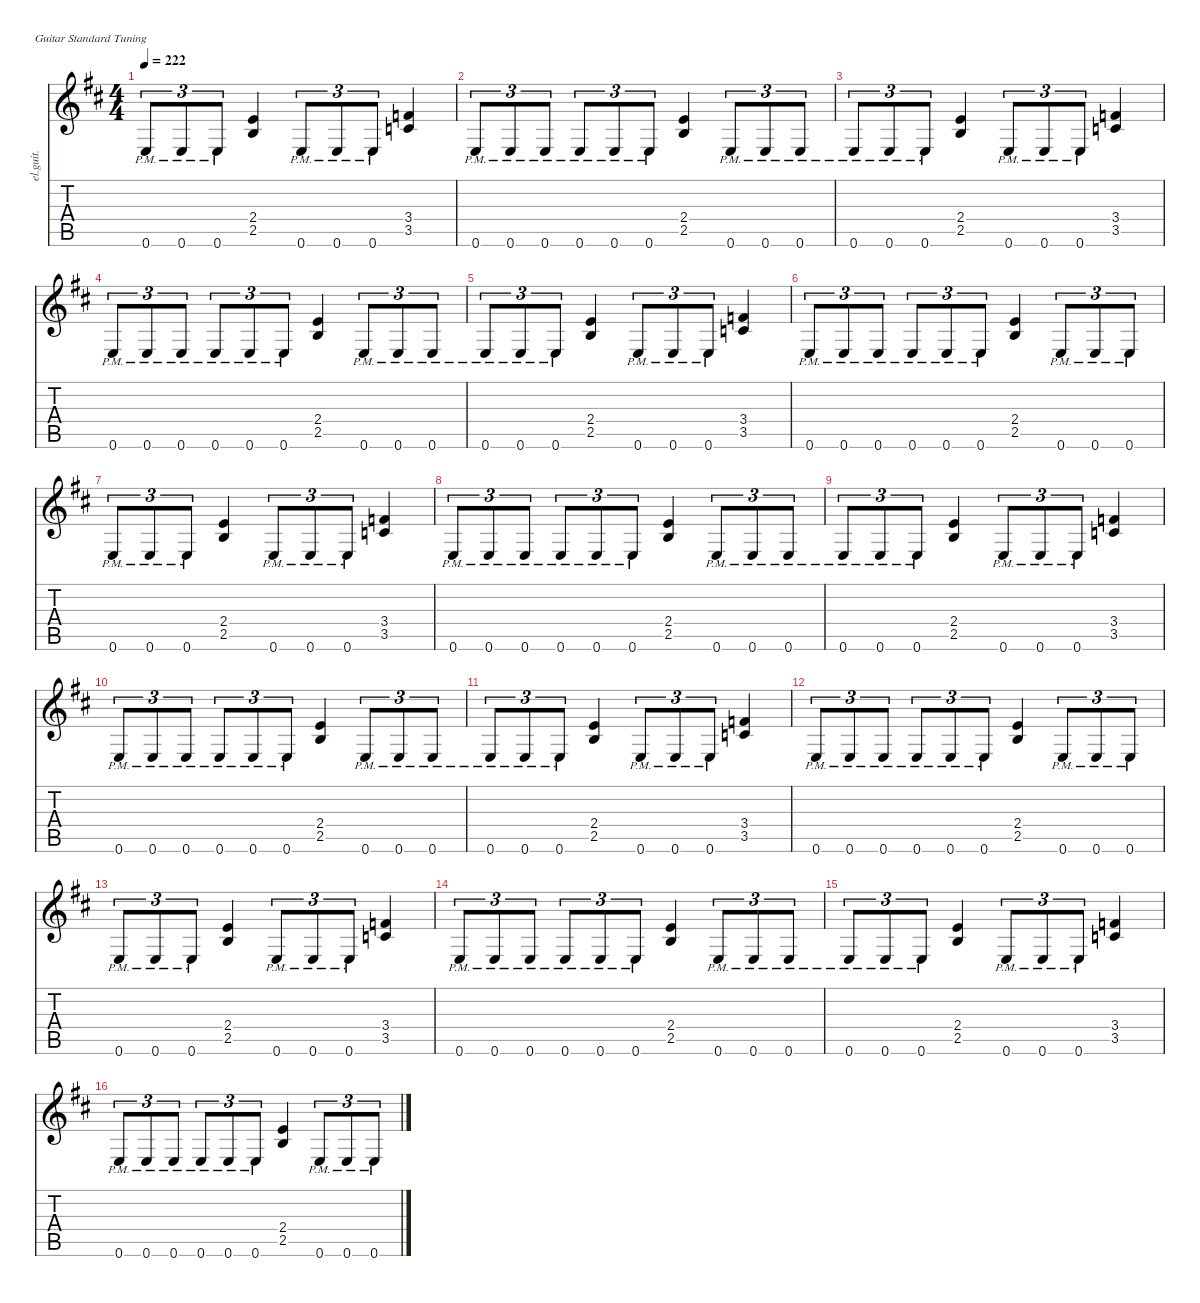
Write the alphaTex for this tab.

\defaultSystemsLayout 4
\hideDynamics
\bracketExtendMode nobrackets
\otherSystemsTrackNameOrientation horizontal
\track ("Guitar 1" "el.guit.") {defaultSystemsLayout 32 instrument electricguitarclean}
\staff {score tabs}
\tuning (E4 B3 G3 D3 A2 E2)
\ts (4 4)
\tempo 222
\clef g2
\ks bminor
0.6{pm acc forcenatural}.8{tu (3 2) dy f beam Up} 0.6{pm acc forcenatural}.8{tu (3 2) beam Up} 0.6{pm acc forcenatural}.8{tu (3 2) beam Up} (2.4{acc forcenatural} 2.5{acc forcenatural}).4{beam Up} 0.6{pm acc forcenatural}.8{tu (3 2) beam Up} 0.6{pm acc forcenatural}.8{tu (3 2) beam Up} 0.6{pm acc forcenatural}.8{tu (3 2) beam Up} (3.4{acc forcenatural} 3.5{acc forcenatural}).4{beam Up} |
0.6{pm acc forcenatural}.8{tu (3 2) beam Up} 0.6{pm acc forcenatural}.8{tu (3 2) beam Up} 0.6{pm acc forcenatural}.8{tu (3 2) beam Up} 0.6{pm acc forcenatural}.8{tu (3 2) beam Up} 0.6{pm acc forcenatural}.8{tu (3 2) beam Up} 0.6{pm acc forcenatural}.8{tu (3 2) beam Up} (2.4{acc forcenatural} 2.5{acc forcenatural}).4{beam Up} 0.6{pm acc forcenatural}.8{tu (3 2) beam Up} 0.6{pm acc forcenatural}.8{tu (3 2) beam Up} 0.6{pm acc forcenatural}.8{tu (3 2) beam Up} |
0.6{pm acc forcenatural}.8{tu (3 2) beam Up} 0.6{pm acc forcenatural}.8{tu (3 2) beam Up} 0.6{pm acc forcenatural}.8{tu (3 2) beam Up} (2.4{acc forcenatural} 2.5{acc forcenatural}).4{beam Up} 0.6{pm acc forcenatural}.8{tu (3 2) beam Up} 0.6{pm acc forcenatural}.8{tu (3 2) beam Up} 0.6{pm acc forcenatural}.8{tu (3 2) beam Up} (3.4{acc forcenatural} 3.5{acc forcenatural}).4{beam Up} |
0.6{pm acc forcenatural}.8{tu (3 2) beam Up} 0.6{pm acc forcenatural}.8{tu (3 2) beam Up} 0.6{pm acc forcenatural}.8{tu (3 2) beam Up} 0.6{pm acc forcenatural}.8{tu (3 2) beam Up} 0.6{pm acc forcenatural}.8{tu (3 2) beam Up} 0.6{pm acc forcenatural}.8{tu (3 2) beam Up} (2.4{acc forcenatural} 2.5{acc forcenatural}).4{beam Up} 0.6{pm acc forcenatural}.8{tu (3 2) beam Up} 0.6{pm acc forcenatural}.8{tu (3 2) beam Up} 0.6{pm acc forcenatural}.8{tu (3 2) beam Up} |
0.6{pm acc forcenatural}.8{tu (3 2) beam Up} 0.6{pm acc forcenatural}.8{tu (3 2) beam Up} 0.6{pm acc forcenatural}.8{tu (3 2) beam Up} (2.4{acc forcenatural} 2.5{acc forcenatural}).4{beam Up} 0.6{pm acc forcenatural}.8{tu (3 2) beam Up} 0.6{pm acc forcenatural}.8{tu (3 2) beam Up} 0.6{pm acc forcenatural}.8{tu (3 2) beam Up} (3.4{acc forcenatural} 3.5{acc forcenatural}).4{beam Up} |
0.6{pm acc forcenatural}.8{tu (3 2) beam Up} 0.6{pm acc forcenatural}.8{tu (3 2) beam Up} 0.6{pm acc forcenatural}.8{tu (3 2) beam Up} 0.6{pm acc forcenatural}.8{tu (3 2) beam Up} 0.6{pm acc forcenatural}.8{tu (3 2) beam Up} 0.6{pm acc forcenatural}.8{tu (3 2) beam Up} (2.4{acc forcenatural} 2.5{acc forcenatural}).4{beam Up} 0.6{pm acc forcenatural}.8{tu (3 2) beam Up} 0.6{pm acc forcenatural}.8{tu (3 2) beam Up} 0.6{pm acc forcenatural}.8{tu (3 2) beam Up} |
0.6{pm acc forcenatural}.8{tu (3 2) beam Up} 0.6{pm acc forcenatural}.8{tu (3 2) beam Up} 0.6{pm acc forcenatural}.8{tu (3 2) beam Up} (2.4{acc forcenatural} 2.5{acc forcenatural}).4{beam Up} 0.6{pm acc forcenatural}.8{tu (3 2) beam Up} 0.6{pm acc forcenatural}.8{tu (3 2) beam Up} 0.6{pm acc forcenatural}.8{tu (3 2) beam Up} (3.4{acc forcenatural} 3.5{acc forcenatural}).4{beam Up} |
0.6{pm acc forcenatural}.8{tu (3 2) beam Up} 0.6{pm acc forcenatural}.8{tu (3 2) beam Up} 0.6{pm acc forcenatural}.8{tu (3 2) beam Up} 0.6{pm acc forcenatural}.8{tu (3 2) beam Up} 0.6{pm acc forcenatural}.8{tu (3 2) beam Up} 0.6{pm acc forcenatural}.8{tu (3 2) beam Up} (2.4{acc forcenatural} 2.5{acc forcenatural}).4{beam Up} 0.6{pm acc forcenatural}.8{tu (3 2) beam Up} 0.6{pm acc forcenatural}.8{tu (3 2) beam Up} 0.6{pm acc forcenatural}.8{tu (3 2) beam Up} |
0.6{pm acc forcenatural}.8{tu (3 2) beam Up} 0.6{pm acc forcenatural}.8{tu (3 2) beam Up} 0.6{pm acc forcenatural}.8{tu (3 2) beam Up} (2.4{acc forcenatural} 2.5{acc forcenatural}).4{beam Up} 0.6{pm acc forcenatural}.8{tu (3 2) beam Up} 0.6{pm acc forcenatural}.8{tu (3 2) beam Up} 0.6{pm acc forcenatural}.8{tu (3 2) beam Up} (3.4{acc forcenatural} 3.5{acc forcenatural}).4{beam Up} |
0.6{pm acc forcenatural}.8{tu (3 2) beam Up} 0.6{pm acc forcenatural}.8{tu (3 2) beam Up} 0.6{pm acc forcenatural}.8{tu (3 2) beam Up} 0.6{pm acc forcenatural}.8{tu (3 2) beam Up} 0.6{pm acc forcenatural}.8{tu (3 2) beam Up} 0.6{pm acc forcenatural}.8{tu (3 2) beam Up} (2.4{acc forcenatural} 2.5{acc forcenatural}).4{beam Up} 0.6{pm acc forcenatural}.8{tu (3 2) beam Up} 0.6{pm acc forcenatural}.8{tu (3 2) beam Up} 0.6{pm acc forcenatural}.8{tu (3 2) beam Up} |
0.6{pm acc forcenatural}.8{tu (3 2) beam Up} 0.6{pm acc forcenatural}.8{tu (3 2) beam Up} 0.6{pm acc forcenatural}.8{tu (3 2) beam Up} (2.4{acc forcenatural} 2.5{acc forcenatural}).4{beam Up} 0.6{pm acc forcenatural}.8{tu (3 2) beam Up} 0.6{pm acc forcenatural}.8{tu (3 2) beam Up} 0.6{pm acc forcenatural}.8{tu (3 2) beam Up} (3.4{acc forcenatural} 3.5{acc forcenatural}).4{beam Up} |
0.6{pm acc forcenatural}.8{tu (3 2) beam Up} 0.6{pm acc forcenatural}.8{tu (3 2) beam Up} 0.6{pm acc forcenatural}.8{tu (3 2) beam Up} 0.6{pm acc forcenatural}.8{tu (3 2) beam Up} 0.6{pm acc forcenatural}.8{tu (3 2) beam Up} 0.6{pm acc forcenatural}.8{tu (3 2) beam Up} (2.4{acc forcenatural} 2.5{acc forcenatural}).4{beam Up} 0.6{pm acc forcenatural}.8{tu (3 2) beam Up} 0.6{pm acc forcenatural}.8{tu (3 2) beam Up} 0.6{pm acc forcenatural}.8{tu (3 2) beam Up} |
0.6{pm acc forcenatural}.8{tu (3 2) beam Up} 0.6{pm acc forcenatural}.8{tu (3 2) beam Up} 0.6{pm acc forcenatural}.8{tu (3 2) beam Up} (2.4{acc forcenatural} 2.5{acc forcenatural}).4{beam Up} 0.6{pm acc forcenatural}.8{tu (3 2) beam Up} 0.6{pm acc forcenatural}.8{tu (3 2) beam Up} 0.6{pm acc forcenatural}.8{tu (3 2) beam Up} (3.4{acc forcenatural} 3.5{acc forcenatural}).4{beam Up} |
0.6{pm acc forcenatural}.8{tu (3 2) beam Up} 0.6{pm acc forcenatural}.8{tu (3 2) beam Up} 0.6{pm acc forcenatural}.8{tu (3 2) beam Up} 0.6{pm acc forcenatural}.8{tu (3 2) beam Up} 0.6{pm acc forcenatural}.8{tu (3 2) beam Up} 0.6{pm acc forcenatural}.8{tu (3 2) beam Up} (2.4{acc forcenatural} 2.5{acc forcenatural}).4{beam Up} 0.6{pm acc forcenatural}.8{tu (3 2) beam Up} 0.6{pm acc forcenatural}.8{tu (3 2) beam Up} 0.6{pm acc forcenatural}.8{tu (3 2) beam Up} |
0.6{pm acc forcenatural}.8{tu (3 2) beam Up} 0.6{pm acc forcenatural}.8{tu (3 2) beam Up} 0.6{pm acc forcenatural}.8{tu (3 2) beam Up} (2.4{acc forcenatural} 2.5{acc forcenatural}).4{beam Up} 0.6{pm acc forcenatural}.8{tu (3 2) beam Up} 0.6{pm acc forcenatural}.8{tu (3 2) beam Up} 0.6{pm acc forcenatural}.8{tu (3 2) beam Up} (3.4{acc forcenatural} 3.5{acc forcenatural}).4{beam Up} |
0.6{pm acc forcenatural}.8{tu (3 2) beam Up} 0.6{pm acc forcenatural}.8{tu (3 2) beam Up} 0.6{pm acc forcenatural}.8{tu (3 2) beam Up} 0.6{pm acc forcenatural}.8{tu (3 2) beam Up} 0.6{pm acc forcenatural}.8{tu (3 2) beam Up} 0.6{pm acc forcenatural}.8{tu (3 2) beam Up} (2.4{acc forcenatural} 2.5{acc forcenatural}).4{beam Up} 0.6{pm acc forcenatural}.8{tu (3 2) beam Up} 0.6{pm acc forcenatural}.8{tu (3 2) beam Up} 0.6{pm acc forcenatural}.8{tu (3 2) beam Up}
